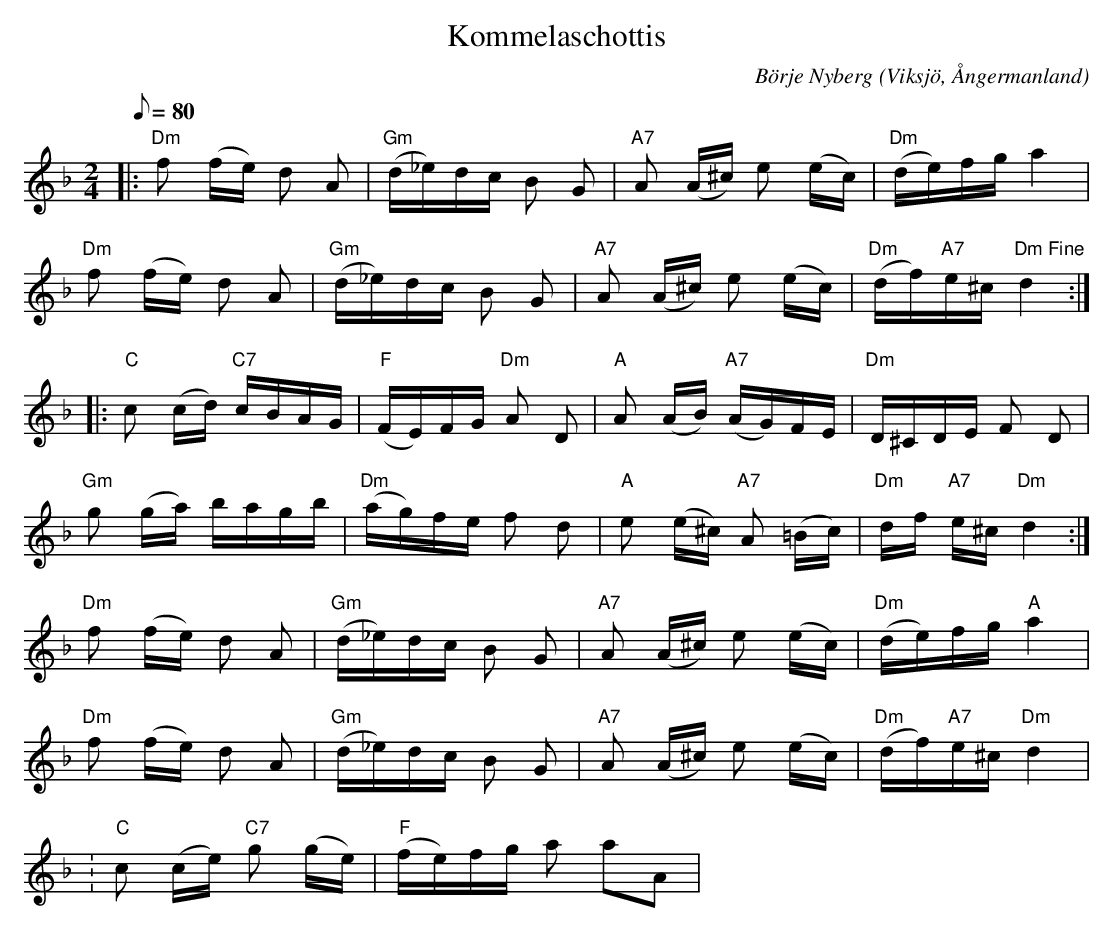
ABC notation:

X:1
T:Kommelaschottis
C:Börje Nyberg
O:Viksjö, Ångermanland
M:2/4
L:1/8
Q:80
K:Dm
|: "Dm"f (f/2e/2) d A | "Gm"(d/2_e/2)d/2c/2 B G | "A7"A (A/2^c/2) e (e/2c/2) |"Dm"(d/2e/2)f/2g/2 a2 |
"Dm"f (f/2e/2) d A | "Gm" (d/2_e/2)d/2c/2 B G | "A7"A (A/2^c/2) e (e/2c/2) | "Dm"(d/2f/2)"A7"e/2^c/2 "Dm Fine"d2::
"C"c (c/2d/2) "C7"c/2B/2A/2G/2 | "F"(F/2E/2)F/2G/2 "Dm"A D | "A"A (A/2B/2) "A7"(A/2G/2)F/2E/2 | "Dm"D/2^C/2D/2E/2 F D |
"Gm"g (g/2a/2) b/2a/2g/2b/2 | "Dm"(a/2g/2)f/2e/2 f d | "A"e (e/2^c/2) "A7"A (=B/2c/2) | "Dm"d/2f/2 "A7"e/2^c/2 "Dm"d2:|
"Dm"f (f/2e/2) d A | "Gm"(d/2_e/2)d/2c/2 B G | "A7"A (A/2^c/2) e (e/2c/2) | "Dm"(d/2e/2)f/2g/2 "A"a2 |
"Dm"f (f/2e/2) d A | "Gm"(d/2_e/2)d/2c/2 B G | "A7"A (A/2^c/2) e (e/2c/2) | "Dm"(d/2f/2)"A7"e/2^c/2 "Dm"d2 |
: "C"c (c/2e/2) "C7"g (g/2e/2) |"F"(f/2e/2)f/2g/2 a aA |
